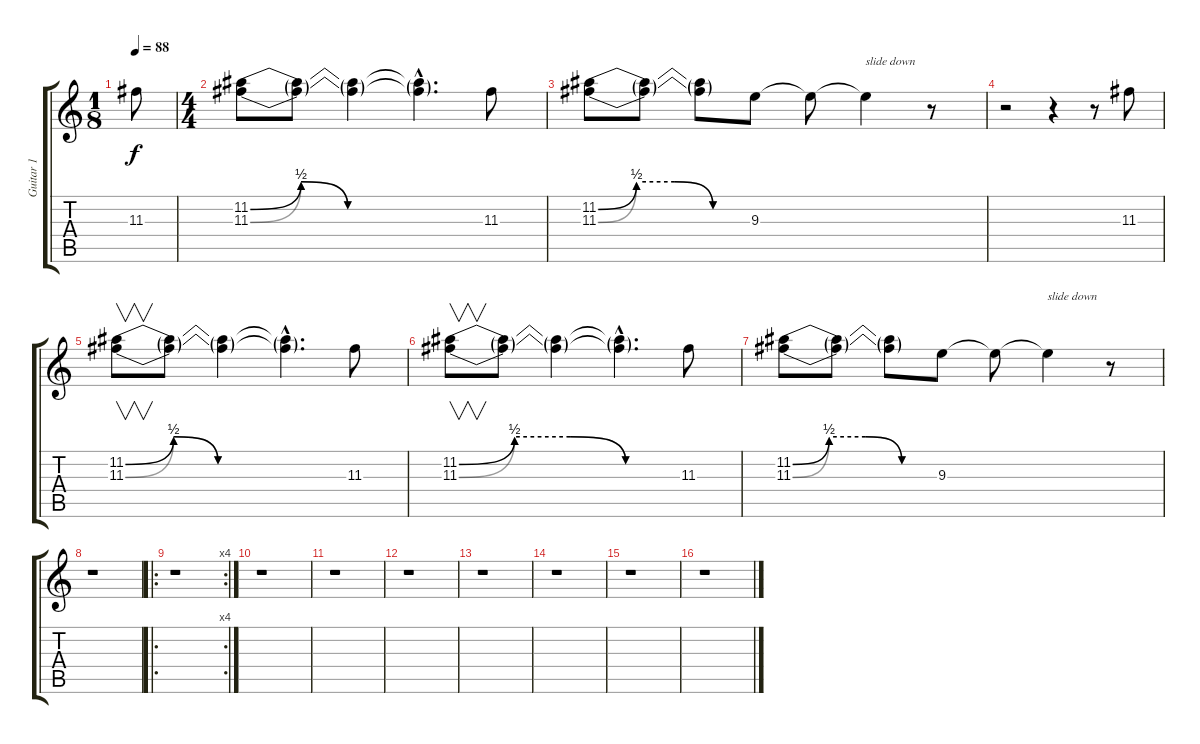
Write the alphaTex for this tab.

\track ("Guitar 1" "Guitar 1") {instrument overdrivenguitar}
\staff {score tabs}
\tuning (E4 B3 G3 D3 A2 E2) {hide}
\ts (1 8)
\tempo 88
\clef g2
\ks c
11.3.8{dy f instrument overdrivenguitar} |
\ts (4 4)
(11.2{be (custom 0 0 13 2 25 0 45 0 60 0)} 11.3{be (custom 0 0 13 2 25 0 45 0 60 0)}).8 (11.2{t} 11.3{t}).8 (11.2{t} 11.3{t}).4 (11.2{hac t} 11.3{hac t}).4{d} 11.3.8 |
(11.2{be (custom 0 0 15 2 30 2 45 0 60 0)} 11.3{be (custom 0 0 15 2 30 2 45 0 60 0)}).8 (11.2{t} 11.3{t}).8 (11.2{t} 11.3{t}).8 9.3.8 9.3{t}.8 9.3{t}.4{txt "slide down"} r.8 |
r.2 r.4 r.8 11.3.8 |
(11.2{be (custom 0 0 13 2 25 0 45 0 60 0)} 11.3{be (custom 0 0 13 2 25 0 45 0 60 0)}).8{v} (11.2{t} 11.3{t}).8 (11.2{t} 11.3{t}).4 (11.2{hac t} 11.3{hac t}).4{d} 11.3.8 |
(11.2{be (custom 0 0 15 2 30 2 45 0 60 0)} 11.3{be (custom 0 0 15 2 30 2 45 0 60 0)}).8{v} (11.2{t} 11.3{t}).8 (11.2{t} 11.3{t}).4 (11.2{hac t} 11.3{hac t}).4{d} 11.3.8 |
(11.2{be (custom 0 0 15 2 30 2 45 0 60 0)} 11.3{be (custom 0 0 15 2 30 2 45 0 60 0)}).8 (11.2{t} 11.3{t}).8 (11.2{t} 11.3{t}).8 9.3.8 9.3{t}.8 9.3{t}.4{txt "slide down"} r.8 |
r.1 |
\ro
\rc 4
r.1 |
r.1 |
r.1 |
r.1 |
r.1 |
r.1 |
r.1 |
r.1
